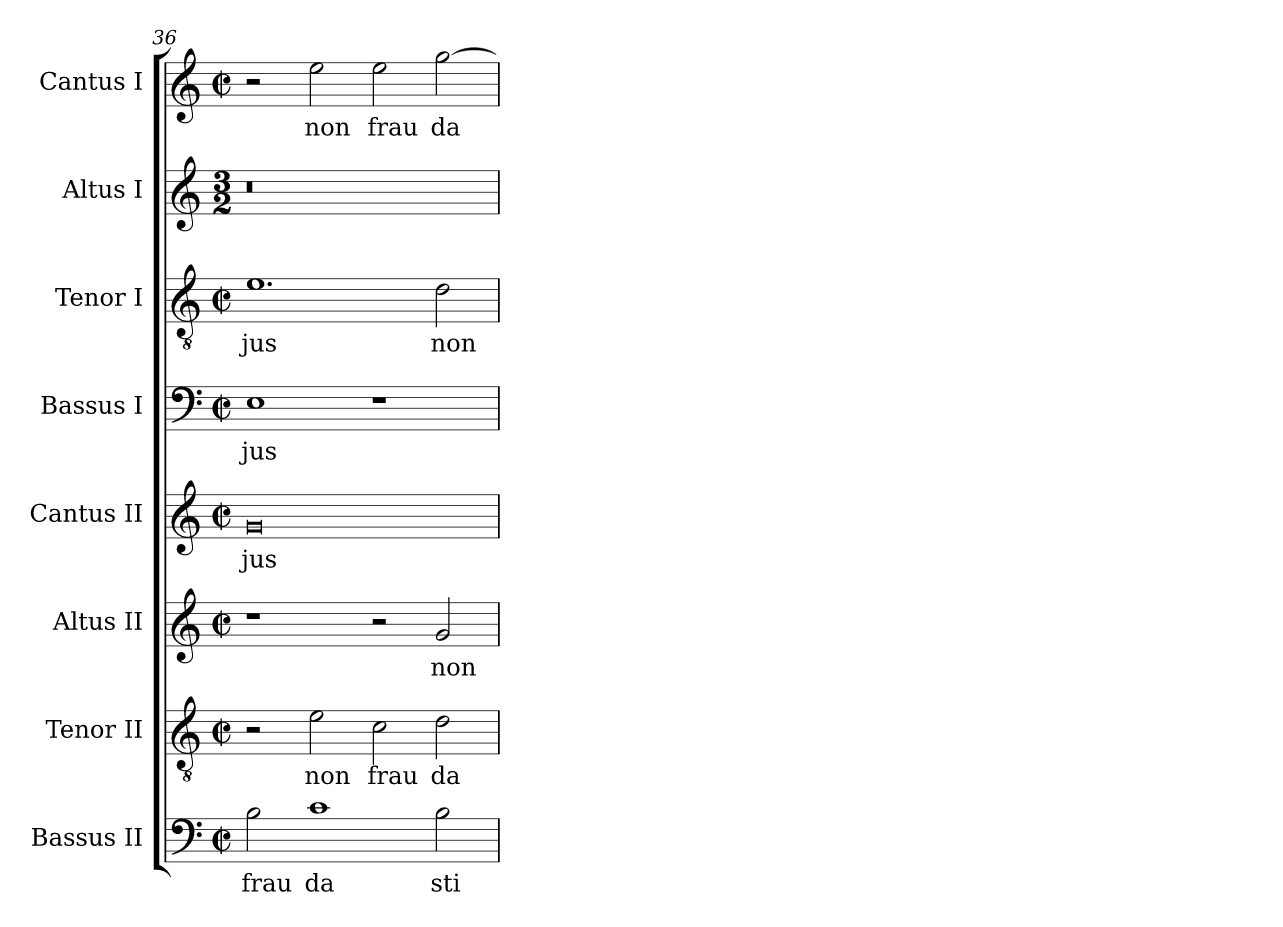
**kern	**text	**kern	**text	**kern	**text	**kern	**text	**kern	**text	**kern	**text	**kern	**kern	**text
*part8	*part8	*part7	*part7	*part6	*part6	*part5	*part5	*part4	*part4	*part3	*part3	*part2	*part1	*part1
*staff8	*staff8	*staff7	*staff7	*staff6	*staff6	*staff5	*staff5	*staff4	*staff4	*staff3	*staff3	*staff2	*staff1	*staff1
*I"Bassus II	*	*I"Tenor II	*	*I"Altus II	*	*I"Cantus II	*	*I"Bassus I	*	*I"Tenor I	*	*I"Altus I	*I"Cantus I	*
*clefF4	*	*clefGv2	*	*clefG2	*	*clefG2	*	*clefF4	*	*clefGv2	*	*clefG2	*clefG2	*
*M2/2	*	*M2/2	*	*M2/2	*	*M2/2	*	*M2/2	*	*M2/2	*	*M3/2	*M2/2	*
*met(c|)	*	*met(c|)	*	*met(c|)	*	*met(c|)	*	*met(c|)	*	*met(c|)	*	*	*met(c|)	*
=36	=36	=36	=36	=36	=36	=36	=36	=36	=36	=36	=36	=36	=36	=36
!	!LO:LY:b:cj	!	!	!	!	!	!LO:LY:b:cj	!	!LO:LY:b:cj	!	!LO:LY:b:cj	!	!	!
2B\	frau	2r	.	1r	.	0g	-jus	1E	jus	1.e	-jus	0r	2r	.
!	!LO:LY:b:cj	!	!LO:LY:b:cj	!	!	!	!	!	!	!	!	!	!	!LO:LY:b:cj
1c	da	2e\	non	.	.	.	.	.	.	.	.	.	2ee\	non
!	!	!	!LO:LY:b:cj	!	!	!	!	!	!	!	!	!	!	!LO:LY:b:cj
.	.	2c\	frau	2r	.	.	.	1r	.	.	.	.	2ee\	frau
!	!LO:LY:b:cj	!	!LO:LY:b:cj	!	!LO:LY:b:cj	!	!	!	!	!	!LO:LY:b:cj	!	!	!LO:LY:b:cj
2B\	sti	2d\	da	2g/	non	.	.	.	.	2d\	non	.	[>2gg\	da
=	=	=	=	=	=	=	=	=	=	=	=	=	=	=
*-	*-	*-	*-	*-	*-	*-	*-	*-	*-	*-	*-	*-	*-	*-
